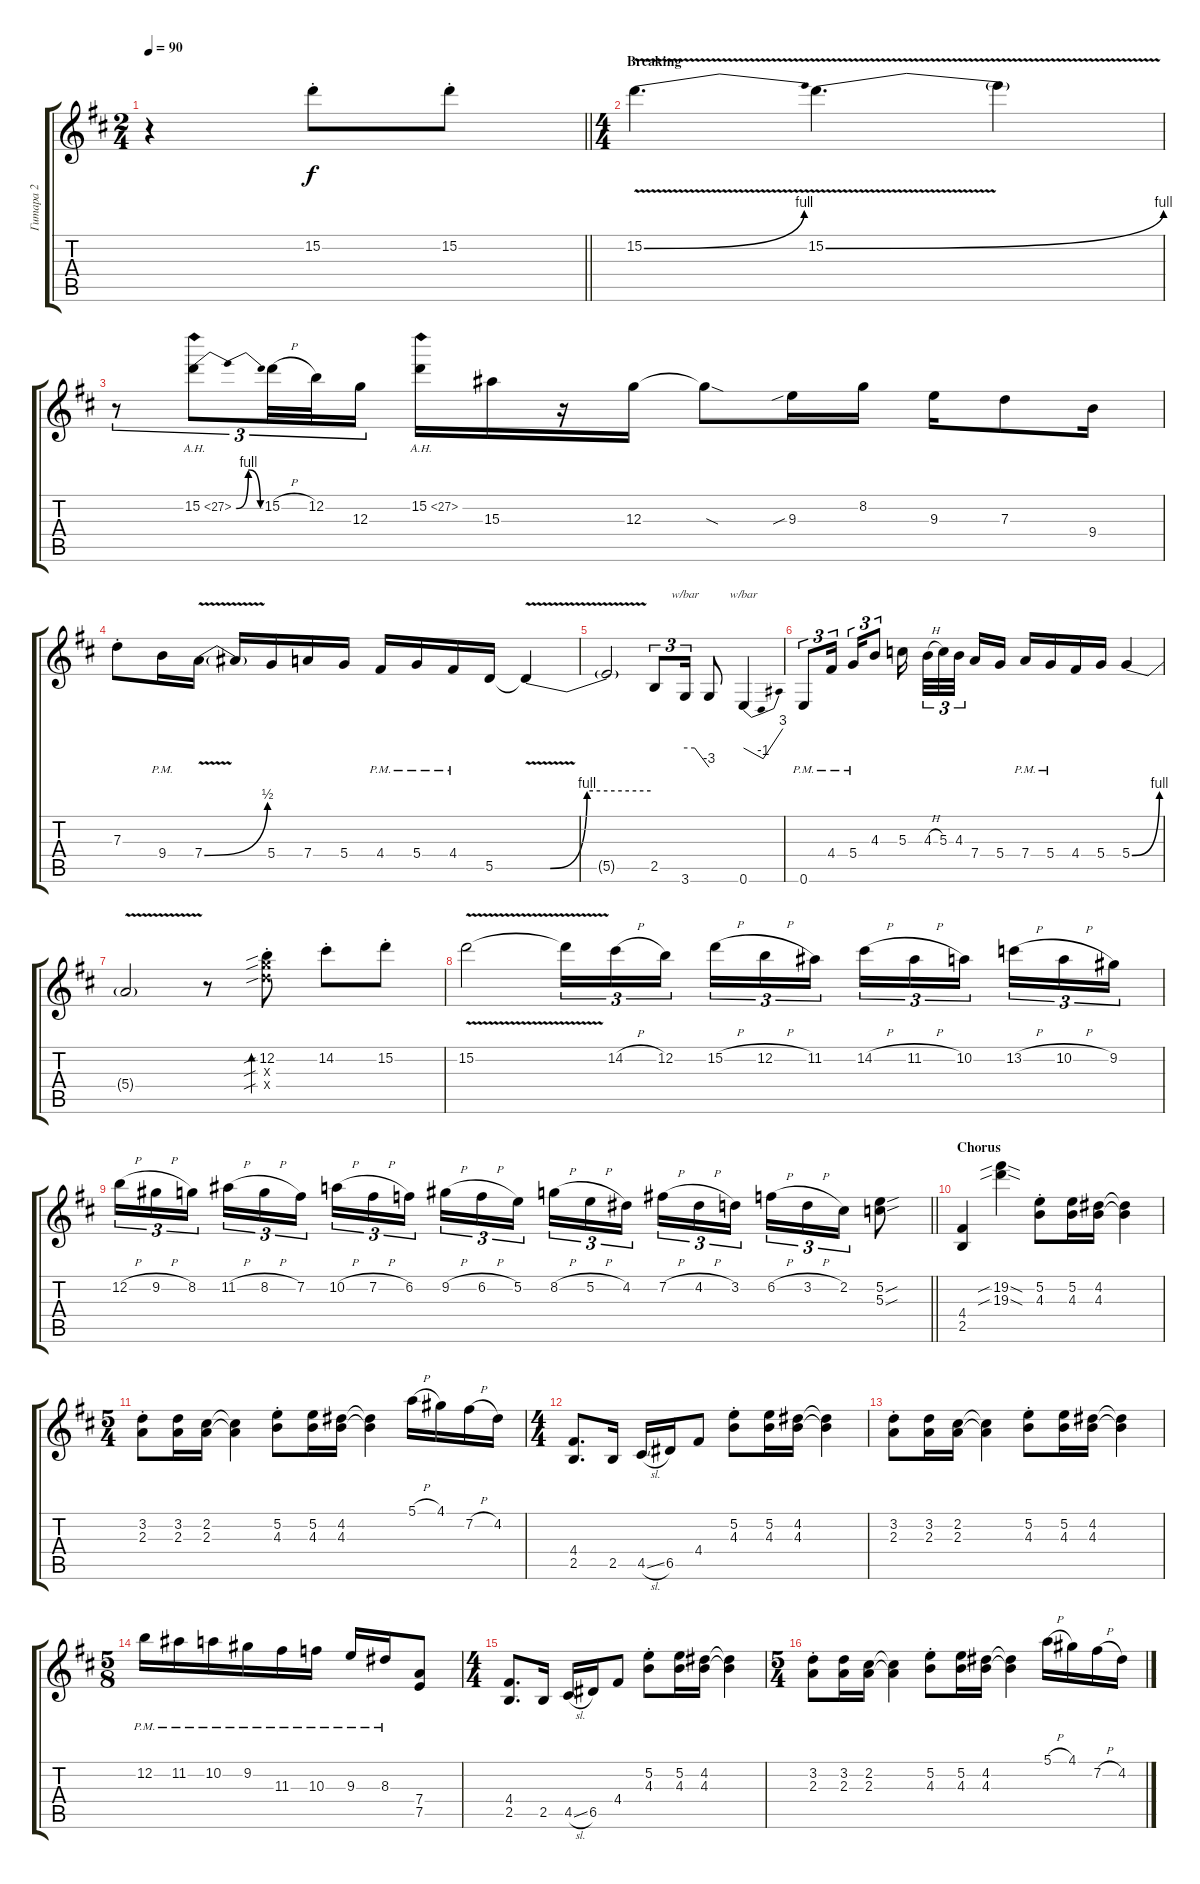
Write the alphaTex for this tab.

\track ("Гитара 2" "Гитара 2") {instrument distortionguitar}
\staff {score tabs}
\tuning (E4 B3 G3 D3 A2 E2) {hide}
\ts (2 4)
\tempo 90
\clef g2
\barLineRight lightlight
\ks bminor
r.4{dy f} 15.2{st}.8 15.2{st}.8 |
\ts (4 4)
\section ("" "Breaking")
15.2{be (bend 0 0 60 4) v}.4{d} 15.2{be (bend 0 0 60 4) v}.4{d} 15.2{t}.4 |
r.8{tu (3 2)} 15.2{be (bendrelease 0 0 15 4 42 4 60 0) ah 12}.8{tu (3 2)} 15.2{h}.32{tu (3 2)} 12.2.32{tu (3 2)} 12.3.16{tu (3 2)} 15.2{ah 12}.16 15.3.16 r.16 12.3.16 12.3{sod t}.8 9.3{sib}.16 8.2.16 9.3.16 7.3.8 9.4.16 |
7.3{st}.8 9.4{pm}.16 7.4{be (bend 0 0 60 2) v}.16 7.4{t}.16 5.4.16 7.4.16 5.4.16 4.4{pm}.16 5.4{pm}.16 4.4{pm}.16 5.5.16 5.5{be (custom 0 0 11 0 29 4 60 4) v t}.4 |
5.5{t}.2 2.5.8{tu (3 2)} 3.6.16{tu (3 2) tbe (custom default 0 0 24 0 60 -12)} 3.6{t}.8 0.6.4{tbe (dip default 0 0 30 -4 60 12)} |
0.6{pm}.8{tu (3 2)} 4.4{pm}.16{tu (3 2) beam splitsecondary} 5.4{pm}.16{tu (3 2)} 4.3.8{tu (3 2)} 5.3.16{beam splitsecondary} 4.3{h}.32{tu (3 2)} 5.3.32{tu (3 2)} 4.3.32{tu (3 2) beam splitsecondary} 7.4.16 5.4.16 7.4{pm}.16 5.4{pm}.16 4.4.16 5.4.16 5.4{be (bend 0 0 60 4)}.4 |
5.4{v t}.2 r.8 (12.2{sib st} 12.3{sib x} 12.4{sib x}).8{bd 60} 14.2{st}.8 15.2{st}.8 |
15.2{v}.2 15.2{t}.16{tu (3 2)} 14.2{h}.16{tu (3 2)} 12.2.16{tu (3 2) beam splitsecondary} 15.2{h}.16{tu (3 2)} 12.2{h}.16{tu (3 2)} 11.2.16{tu (3 2)} 14.2{h}.16{tu (3 2)} 11.2{h}.16{tu (3 2)} 10.2.16{tu (3 2) beam splitsecondary} 13.2{h}.16{tu (3 2)} 10.2{h}.16{tu (3 2)} 9.2.16{tu (3 2)} |
\barLineRight lightlight
12.2{h}.16{tu (3 2)} 9.2{h}.16{tu (3 2)} 8.2.16{tu (3 2) beam splitsecondary} 11.2{h}.16{tu (3 2)} 8.2{h}.16{tu (3 2)} 7.2.16{tu (3 2)} 10.2{h}.16{tu (3 2)} 7.2{h}.16{tu (3 2)} 6.2.16{tu (3 2) beam splitsecondary} 9.2{h}.16{tu (3 2)} 6.2{h}.16{tu (3 2)} 5.2.16{tu (3 2)} 8.2{h}.16{tu (3 2)} 5.2{h}.16{tu (3 2)} 4.2.16{tu (3 2) beam splitsecondary} 7.2{h}.16{tu (3 2)} 4.2{h}.16{tu (3 2)} 3.2.16{tu (3 2)} 6.2{h}.16{tu (3 2)} 3.2{h}.16{tu (3 2)} 2.2.16{tu (3 2)} (5.2{sou} 5.3{sou}).8 |
\section ("" "Chorus")
(4.4 2.5).4 (19.2{sib sod} 19.3{sib sod}).4 (5.2{st} 4.3{st}).8 (5.2 4.3).16 (4.2 4.3).16 (4.2{t} 4.3{t}).4 |
\ts (5 4)
(3.2{st} 2.3{st}).8 (3.2 2.3).16 (2.2 2.3).16 (2.2{t} 2.3{t}).4 (5.2{st} 4.3{st}).8 (5.2 4.3).16 (4.2 4.3).16 (4.2{t} 4.3{t}).4 5.1{h}.16 4.1.16 7.2{h}.16 4.2.16 |
\ts (4 4)
(4.4 2.5).8{d} 2.5.16 4.5{sl}.16 6.5.16 4.4.8 (5.2{st} 4.3{st}).8 (5.2 4.3).16 (4.2 4.3).16 (4.2{t} 4.3{t}).4 |
(3.2{st} 2.3{st}).8 (3.2 2.3).16 (2.2 2.3).16 (2.2{t} 2.3{t}).4 (5.2{st} 4.3{st}).8 (5.2 4.3).16 (4.2 4.3).16 (4.2{t} 4.3{t}).4 |
\ts (5 8)
12.2{pm}.16 11.2{pm}.16 10.2{pm}.16 9.2{pm}.16 11.3{pm}.16 10.3{pm}.16 9.3{pm}.16 8.3{pm}.16 (7.4 7.5).8 |
\ts (4 4)
(4.4 2.5).8{d} 2.5.16 4.5{sl}.16 6.5.16 4.4.8 (5.2{st} 4.3{st}).8 (5.2 4.3).16 (4.2 4.3).16 (4.2{t} 4.3{t}).4 |
\ts (5 4)
(3.2{st} 2.3{st}).8 (3.2 2.3).16 (2.2 2.3).16 (2.2{t} 2.3{t}).4 (5.2{st} 4.3{st}).8 (5.2 4.3).16 (4.2 4.3).16 (4.2{t} 4.3{t}).4 5.1{h}.16 4.1.16 7.2{h}.16 4.2.16
